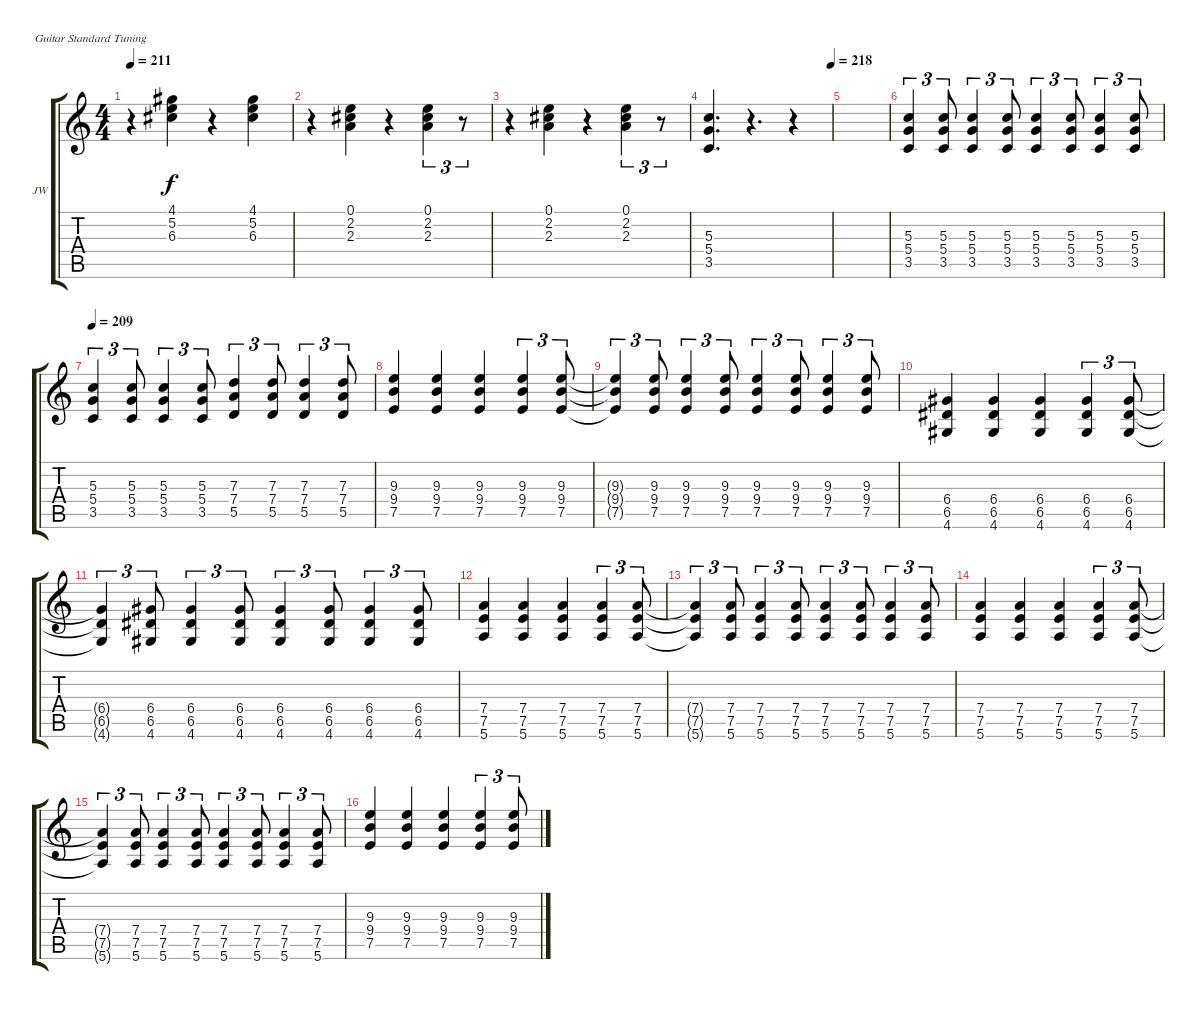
\defaultSystemsLayout 4
\bracketExtendMode groupsimilarinstruments
\firstSystemTrackNameOrientation horizontal
\otherSystemsTrackNameOrientation horizontal
\track ("Solo Guitar - Jason White" "JW") {instrument distortionguitar}
\staff {score tabs}
\tuning (E4 B3 G3 D3 A2 E2)
\ts (4 4)
\tempo 211
\clef g2
\scale
0.333333
\ks c
r.4{dy f} (4.1 5.2 6.3).4 r.4 (4.1 5.2 6.3).4 |
\scale
0.333333 r.4 (2.2 2.3 0.1).4 r.4 (0.1 2.2 2.3).4{tu (3 2)} r.8{tu (3 2)} |
\scale
0.333333 r.4 (2.2 2.3 0.1).4 r.4 (0.1 2.2 2.3).4{tu (3 2)} r.8{tu (3 2)} |
\tempo (218 1)
\scale
0.333333 (3.5 5.4 5.3).4{d} r.4{d} r.4 |
\scale
0.333333 |
\scale
0.333333 (3.5 5.4 5.3).4{tu (3 2)} (3.5 5.4 5.3).8{tu (3 2)} (3.5 5.4 5.3).4{tu (3 2)} (3.5 5.4 5.3).8{tu (3 2)} (3.5 5.4 5.3).4{tu (3 2)} (3.5 5.4 5.3).8{tu (3 2)} (3.5 5.4 5.3).4{tu (3 2)} (3.5 5.4 5.3).8{tu (3 2)} |
\tempo 209
\scale
0.333333 (3.5 5.4 5.3).4{tu (3 2)} (3.5 5.4 5.3).8{tu (3 2)} (3.5 5.4 5.3).4{tu (3 2)} (3.5 5.4 5.3).8{tu (3 2)} (5.5 7.4 7.3).4{tu (3 2)} (5.5 7.4 7.3).8{tu (3 2)} (5.5 7.4 7.3).4{tu (3 2)} (5.5 7.4 7.3).8{tu (3 2)} |
\scale
0.333333 (7.5 9.4 9.3).4 (7.5 9.4 9.3).4 (7.5 9.4 9.3).4 (7.5 9.4 9.3).4{tu (3 2)} (7.5 9.4 9.3).8{tu (3 2)} |
\scale
0.333333 (7.5{t} 9.4{t} 9.3{t}).4{tu (3 2)} (7.5 9.4 9.3).8{tu (3 2)} (7.5 9.4 9.3).4{tu (3 2)} (7.5 9.4 9.3).8{tu (3 2)} (7.5 9.4 9.3).4{tu (3 2)} (7.5 9.4 9.3).8{tu (3 2)} (7.5 9.4 9.3).4{tu (3 2)} (7.5 9.4 9.3).8{tu (3 2)} |
\scale
0.333333 (6.5 6.4 4.6).4 (6.5 6.4 4.6).4 (6.5 6.4 4.6).4 (6.5 6.4 4.6).4{tu (3 2)} (6.5 6.4 4.6).8{tu (3 2)} |
\scale
0.333333 (6.5{t} 6.4{t} 4.6{t}).4{tu (3 2)} (6.5 6.4 4.6).8{tu (3 2)} (6.5 6.4 4.6).4{tu (3 2)} (6.5 6.4 4.6).8{tu (3 2)} (6.5 6.4 4.6).4{tu (3 2)} (6.5 6.4 4.6).8{tu (3 2)} (6.5 6.4 4.6).4{tu (3 2)} (6.5 6.4 4.6).8{tu (3 2)} |
\scale
0.333333 (7.5 7.4 5.6).4 (7.5 7.4 5.6).4 (7.5 7.4 5.6).4 (7.5 7.4 5.6).4{tu (3 2)} (7.5 7.4 5.6).8{tu (3 2)} |
\scale
0.333333 (7.5{t} 7.4{t} 5.6{t}).4{tu (3 2)} (7.5 7.4 5.6).8{tu (3 2)} (7.5 7.4 5.6).4{tu (3 2)} (7.5 7.4 5.6).8{tu (3 2)} (7.5 7.4 5.6).4{tu (3 2)} (7.5 7.4 5.6).8{tu (3 2)} (7.5 7.4 5.6).4{tu (3 2)} (7.5 7.4 5.6).8{tu (3 2)} |
\scale
0.333333 (7.5 7.4 5.6).4 (7.5 7.4 5.6).4 (7.5 7.4 5.6).4 (7.5 7.4 5.6).4{tu (3 2)} (7.5 7.4 5.6).8{tu (3 2)} |
\scale
0.333333 (7.5{t} 7.4{t} 5.6{t}).4{tu (3 2)} (7.5 7.4 5.6).8{tu (3 2)} (7.5 7.4 5.6).4{tu (3 2)} (7.5 7.4 5.6).8{tu (3 2)} (7.5 7.4 5.6).4{tu (3 2)} (7.5 7.4 5.6).8{tu (3 2)} (7.5 7.4 5.6).4{tu (3 2)} (7.5 7.4 5.6).8{tu (3 2)} |
\scale
0.333333 (7.5 9.4 9.3).4 (7.5 9.4 9.3).4 (7.5 9.4 9.3).4 (7.5 9.4 9.3).4{tu (3 2)} (7.5 9.4 9.3).8{tu (3 2)}
